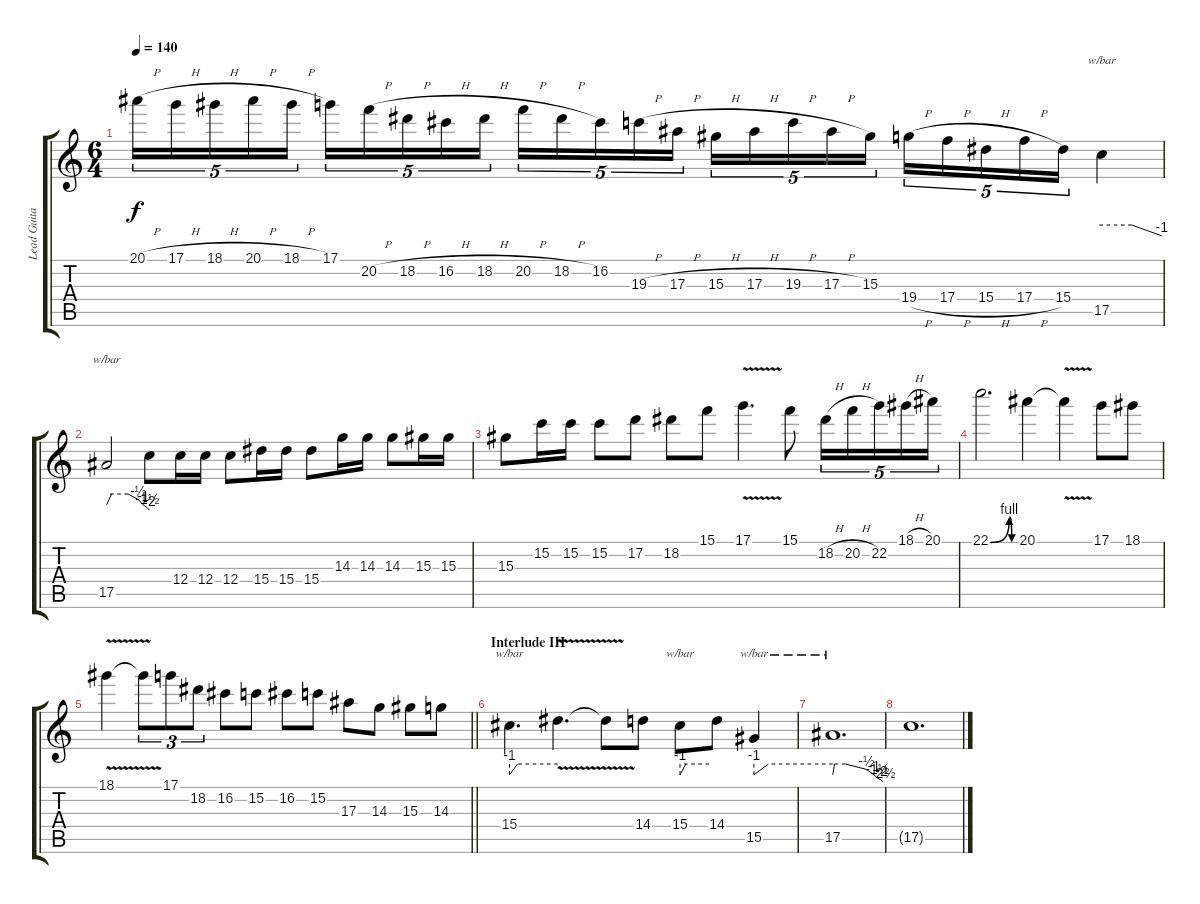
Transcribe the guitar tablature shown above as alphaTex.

\track ("Lead Guitar I" "Lead Guita") {instrument distortionguitar}
\staff {score tabs}
\tuning (D4 A3 F3 C3 G2 C2) {hide}
\ts (6 4)
\tempo 140
\clef g2
\ks c
20.1{h}.16{tu (5 4) dy f} 17.1{h}.16{tu (5 4)} 18.1{h}.16{tu (5 4)} 20.1{h}.16{tu (5 4)} 18.1{h}.16{tu (5 4) beam splitsecondary} 17.1.16{tu (5 4)} 20.2{h}.16{tu (5 4)} 18.2{h}.16{tu (5 4)} 16.2{h}.16{tu (5 4)} 18.2{h}.16{tu (5 4) beam splitsecondary} 20.2{h}.16{tu (5 4)} 18.2{h}.16{tu (5 4)} 16.2.16{tu (5 4)} 19.3{h}.16{tu (5 4)} 17.3{h}.16{tu (5 4)} 15.3{h}.16{tu (5 4)} 17.3{h}.16{tu (5 4)} 19.3{h}.16{tu (5 4)} 17.3{h}.16{tu (5 4)} 15.3.16{tu (5 4) beam splitsecondary} 19.4{h}.16{tu (5 4)} 17.4{h}.16{tu (5 4)} 15.4{h}.16{tu (5 4)} 17.4{h}.16{tu (5 4)} 15.4.16{tu (5 4)} 17.5.4{tbe (custom default 0 0 30 0 60 -4)} |
17.5.2{tbe (custom default 0 -4 7 0 30 0 44 -2 51 -4 57 -6 60 -8)} 17.5{t}.8 12.4.16 12.4.16 12.4.8 15.4.16 15.4.16 15.4.8 14.3.16 14.3.16 14.3.8 15.3.16 15.3.16 |
15.3.8 15.2.16 15.2.16 15.2.8 17.2.8 18.2.8 15.1.8 17.1{v}.4{d} 15.1.8 18.2{h}.16{tu (5 4)} 20.2{h}.16{tu (5 4)} 22.2.16{tu (5 4)} 18.1{h}.16{tu (5 4)} 20.1.16{tu (5 4)} |
22.1{be (custom 0 0 45 4 51 0 60 0)}.2{d} 20.1.4 20.1{v t}.4 17.1.8 18.1.8 |
\barLineRight lightlight
18.1{v}.4 18.1{t}.8{tu (3 2)} 17.1.8{tu (3 2)} 18.2.8{tu (3 2)} 16.2.8 15.2.8 16.2.8 15.2.8 17.3.8 14.3.8 15.3.8 14.3.8 |
\section ("" "Interlude III")
15.4.4{d tbe (custom default 0 -4 10 0 60 0)} 15.4{v t}.4{d} 15.4{t}.8 14.4.8 15.4.8{tbe (custom default 0 -4 12 0 60 0)} 14.4.8 15.5.4{tbe (custom default 0 -4 11 0 60 0)} |
17.5.1{d tbe (custom default 0 -4 2 0 15 0 40 -2 49 -4 53 -6 58 -8 60 -10) volume 0} |
17.5{t}.1{d}
